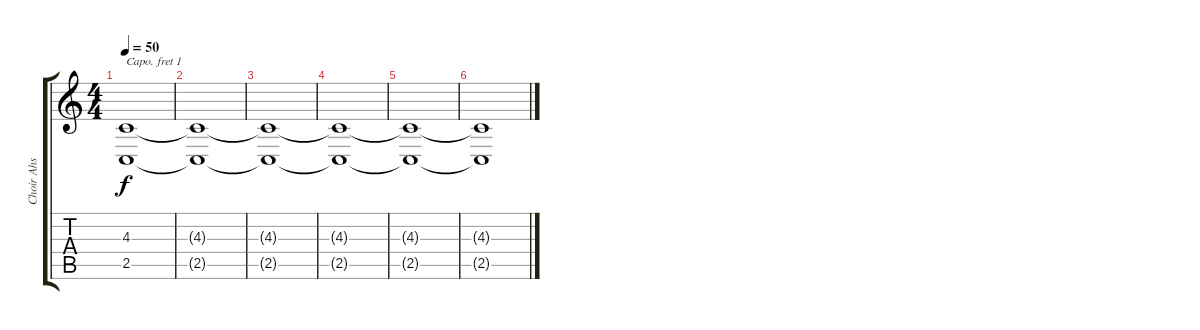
\track ("Choir Ahs" "Choir Ahs") {instrument choiraahs}
\staff {score tabs}
\capo 1
\tuning (E4 B3 G3 D3 A2 E2) {hide}
\ts (4 4)
\tempo 50
\clef g2
\ks c
(4.3{t} 2.5{t}).1{dy f} |
(4.3{t} 2.5{t}).1 |
(4.3{t} 2.5{t}).1 |
(4.3{t} 2.5{t}).1 |
(4.3{t} 2.5{t}).1{volume 0} |
(4.3{t} 2.5{t}).1
